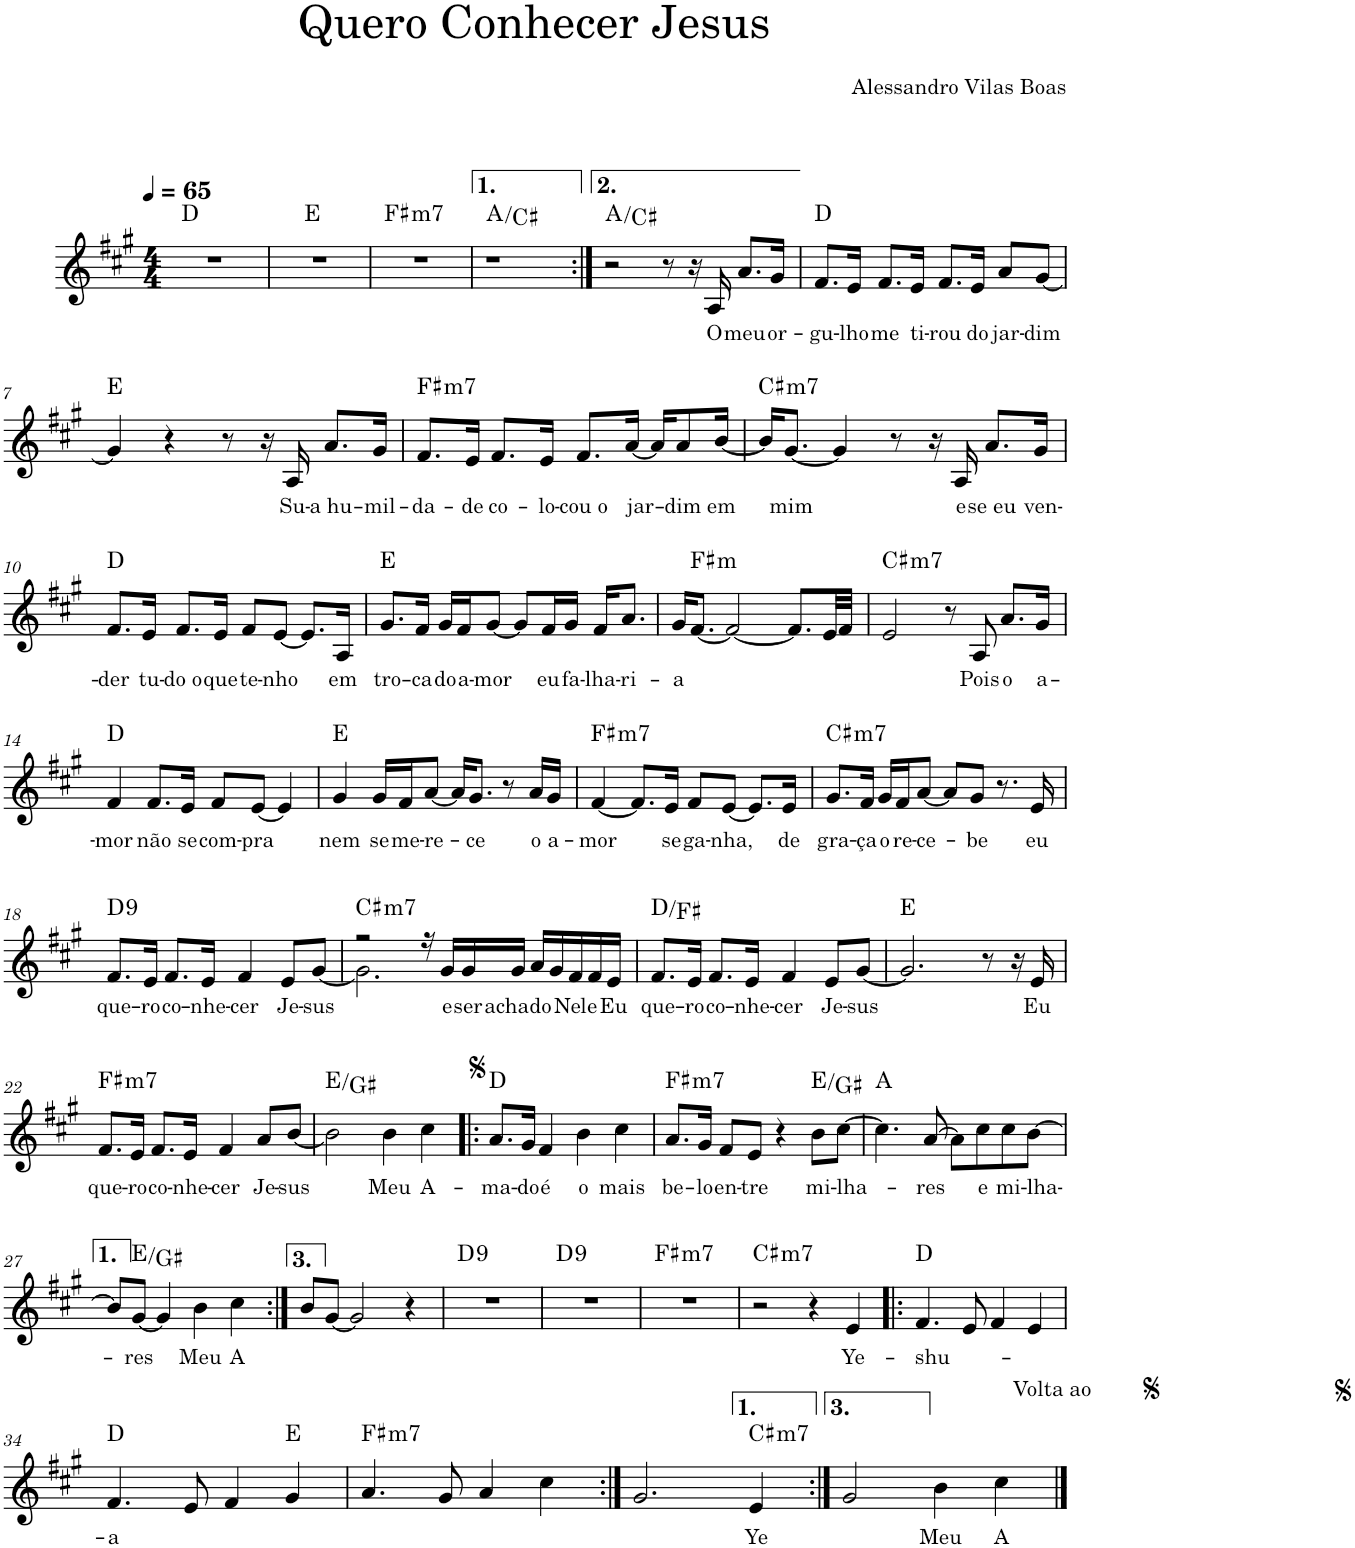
**kern	**text	**harte
*part1	*part1	*part1
*staff1	*staff1	*
*I"Piano	*	*
*I'Pno.	*	*
*clefG2	*	*
*k[f#c#g#]	*	*
*M4/4	*	*
*MM65	*	*
=1	=1	=1
1r	.	D:maj
=2	=2	=2
*^	*	*
1r	4ryy	.	.
.	2.ryy	.	E:maj
=3	=3	=3	=3
!	!	!	!LO:H:kt=m7
*v	*v	*	*
1r	.	F#:min7
=4	=4	=4
1r	.	A:maj/3
=5:|!	=5:|!	=5:|!
2r	.	A:maj/3
8r	.	.
16r	.	.
!	!LO:LY:b	!
16A/	O	.
!	!LO:LY:b	!
8.a/L	meu	.
!	!LO:LY:b	!
16g#/Jk	or-	.
=6	=6	=6
!	!LO:LY:b	!
8.f#/L	-gu-	D:maj
!	!LO:LY:b	!
16e/Jk	-lho	.
!	!LO:LY:b	!
8.f#/L	me	.
!	!LO:LY:b	!
16e/Jk	ti-	.
!	!LO:LY:b	!
8.f#/L	-rou	.
!	!LO:LY:b	!
16e/Jk	do	.
!	!LO:LY:b	!
8a/L	jar-	.
!	!LO:LY:b	!
[8g#/J	-dim	.
!!LO:LB:g=z
=7	=7	=7
4g#/]	.	E:maj
4r	.	.
8r	.	.
16r	.	.
!	!LO:LY:b	!
16A/	Su-	.
!	!LO:LY:b	!
8.a/L	-a hu-	.
!	!LO:LY:b	!
16g#/Jk	-mil-	.
=8	=8	=8
!	!LO:LY:b	!LO:H:kt=m7
8.f#/L	-da-	F#:min7
!	!LO:LY:b	!
16e/Jk	-de	.
!	!LO:LY:b	!
8.f#/L	co-	.
!	!LO:LY:b	!
16e/Jk	-lo-	.
!	!LO:LY:b	!
8.f#/L	-cou o	.
!	!LO:LY:b	!
[16a/Jk	jar-	.
16a/KL]	.	.
!	!LO:LY:b	!
8a/	-dim	.
!	!LO:LY:b	!
[16b/Jk	em	.
=9	=9	=9
!	!	!LO:H:kt=m7
16b/KL]	.	C#:min7
!	!LO:LY:b	!
[8.g#/J	mim	.
4g#/]	.	.
8r	.	.
16r	.	.
!	!LO:LY:b	!
16A/	e	.
!	!LO:LY:b	!
8.a/L	se eu	.
!	!LO:LY:b	!
16g#/Jk	ven-	.
!!LO:LB:g=z
=10	=10	=10
!	!LO:LY:b	!
8.f#/L	-der	D:maj
!	!LO:LY:b	!
16e/Jk	tu-	.
!	!LO:LY:b	!
8.f#/L	-do o	.
!	!LO:LY:b	!
16e/Jk	que	.
!	!LO:LY:b	!
8f#/L	te-	.
!	!LO:LY:b	!
[8e/J	-nho	.
8.e/L]	.	.
!	!LO:LY:b	!
16A/Jk	em	.
=11	=11	=11
!	!LO:LY:b	!
8.g#/L	tro-	E:maj
!	!LO:LY:b	!
16f#/Jk	-ca	.
!	!LO:LY:b	!
16g#/LL	do	.
!	!LO:LY:b	!
16f#/J	a-	.
!	!LO:LY:b	!
[8g#/J	-mor	.
8g#/L]	.	.
!	!LO:LY:b	!
16f#/L	eu	.
!	!LO:LY:b	!
16g#/JJ	fa-	.
!	!LO:LY:b	!
16f#/KL	-lha-	.
!	!LO:LY:b	!
8.a/J	-ri-	.
=12	=12	=12
!	!LO:LY:b	!
16g#/KL	-a	.
!	!	!LO:H:kt=m
[8.f#/J	.	F#:min
2f#/_	.	.
8.f#/L]	.	.
32e/LL	.	.
32f#/JJJ	.	.
=13	=13	=13
!	!	!LO:H:kt=m7
2e/	.	C#:min7
8r	.	.
!	!LO:LY:b	!
8A/	Pois	.
!	!LO:LY:b	!
8.a/L	o	.
!	!LO:LY:b	!
16g#/Jk	a-	.
!!LO:LB:g=z
=14	=14	=14
!	!LO:LY:b	!
4f#/	-mor	D:maj
!	!LO:LY:b	!
8.f#/L	não	.
!	!LO:LY:b	!
16e/Jk	se	.
!	!LO:LY:b	!
8f#/L	com-	.
!	!LO:LY:b	!
[8e/J	-pra	.
4e/]	.	.
=15	=15	=15
!	!LO:LY:b	!
4g#/	nem	E:maj
!	!LO:LY:b	!
16g#/LL	se	.
!	!LO:LY:b	!
16f#/J	me-	.
!	!LO:LY:b	!
[8a/J	-re-	.
16a/KL]	.	.
!	!LO:LY:b	!
8.g#/J	-ce	.
8r	.	.
!	!LO:LY:b	!
16a/LL	o	.
!	!LO:LY:b	!
16g#/JJ	a-	.
=16	=16	=16
!	!LO:LY:b	!LO:H:kt=m7
[4f#/	-mor	F#:min7
8.f#/L]	.	.
!	!LO:LY:b	!
16e/Jk	se	.
!	!LO:LY:b	!
8f#/L	ga-	.
!	!LO:LY:b	!
[8e/J	-nha,	.
8.e/L]	.	.
!	!LO:LY:b	!
16e/Jk	de	.
=17	=17	=17
!	!LO:LY:b	!LO:H:kt=m7
8.g#/L	gra-	C#:min7
!	!LO:LY:b	!
16f#/Jk	-ça	.
!	!LO:LY:b	!
16g#/LL	o	.
!	!LO:LY:b	!
16f#/J	re-	.
!	!LO:LY:b	!
[8a/J	-ce-	.
8a/L]	.	.
!	!LO:LY:b	!
8g#/J	-be	.
8.r	.	.
!	!LO:LY:b	!
16e/	eu	.
!!LO:LB:g=z
=18	=18	=18
!	!LO:LY:b	!LO:H:kt=9
8.f#/L	que-	D:9
!	!LO:LY:b	!
16e/Jk	-ro	.
!	!LO:LY:b	!
8.f#/L	co-	.
!	!LO:LY:b	!
16e/Jk	-nhe-	.
!	!LO:LY:b	!
4f#/	-cer	.
!	!LO:LY:b	!
8e/L	Je-	.
!	!LO:LY:b	!
[8g#/J	-sus	.
=19	=19	=19
*^	*	*
!	!	!	!LO:H:kt=m7
2r	2.g#\]	.	C#:min7
16r	.	.	.
!	!	!LO:LY:b	!
16g#/LL	.	e	.
!	!	!LO:LY:b	!
16g#/	.	ser	.
!	!	!LO:LY:b	!
16g#/JJ	.	achado	.
16a/LL	4ryy	.	.
16g#/	.	.	.
!	!	!LO:LY:b	!
16f#/	.	Nele	.
16f#/	.	.	.
!	!	!LO:LY:b	!
16e/JJ	16ryy	Eu	.
=20	=20	=20	=20
!	!	!LO:LY:b	!
*v	*v	*	*
8.f#/L	que-	D:maj/3
!	!LO:LY:b	!
16e/Jk	-ro	.
!	!LO:LY:b	!
8.f#/L	co-	.
!	!LO:LY:b	!
16e/Jk	-nhe-	.
!	!LO:LY:b	!
4f#/	-cer	.
!	!LO:LY:b	!
8e/L	Je-	.
!	!LO:LY:b	!
[8g#/J	-sus	.
=21	=21	=21
2.g#/]	.	E:maj
8r	.	.
16r	.	.
!	!LO:LY:b	!
16e/	Eu	.
!!LO:LB:g=z
=22	=22	=22
!	!LO:LY:b	!LO:H:kt=m7
8.f#/L	que-	F#:min7
!	!LO:LY:b	!
16e/Jk	-ro	.
!	!LO:LY:b	!
8.f#/L	co-	.
!	!LO:LY:b	!
16e/Jk	-nhe-	.
!	!LO:LY:b	!
4f#/	-cer	.
!	!LO:LY:b	!
8a/L	Je-	.
!	!LO:LY:b	!
[<8b/J	-sus	.
=23	=23	=23
2b\]	.	E:maj/3
!	!LO:LY:b	!
4b\	Meu	.
!	!LO:LY:b	!
4cc#\	A-	.
=24!|:	=24!|:	=24!|:
!	!LO:LY:b	!
8.a/L	-ma-	D:maj
!	!LO:LY:b	!
16g#/Jk	-do	.
!	!LO:LY:b	!
4f#/	é	.
!	!LO:LY:b	!
4b\	o	.
!	!LO:LY:b	!
4cc#\	mais	.
=25	=25	=25
!	!LO:LY:b	!LO:H:kt=m7
8.a/L	be-	F#:min7
!	!LO:LY:b	!
16g#/Jk	-lo	.
!	!LO:LY:b	!
8f#/L	en-	.
!	!LO:LY:b	!
8e/J	-tre	.
4r	.	.
!	!LO:LY:b	!
8b\L	mi-	E:maj/3
!	!LO:LY:b	!
[8cc#\J	-lha-	.
=26	=26	=26
4.cc#\]	.	A:maj
!	!LO:LY:b	!
[8a/	-res	.
8a\L]	.	.
!	!LO:LY:b	!
8cc#\	e	.
!	!LO:LY:b	!
8cc#\	mi-	.
!	!LO:LY:b	!
[8b\J	-lha-	.
!!LO:LB:g=z
=27	=27	=27
8b/L]	.	.
!	!LO:LY:b	!
[8g#/J	-res	E:maj/3
4g#/]	.	.
!	!LO:LY:b	!
4b\	Meu	.
!	!LO:LY:b	!
4cc#\	A	.
=28:|!	=28:|!	=28:|!
8b/L	.	.
[8g#/J	.	.
2g#/]	.	.
4r	.	.
=29	=29	=29
!	!	!LO:H:kt=9
1r	.	D:9
=30	=30	=30
!	!	!LO:H:kt=9
1r	.	D:9
=31	=31	=31
!	!	!LO:H:kt=m7
1r	.	F#:min7
=32	=32	=32
!	!	!LO:H:kt=m7
2r	.	C#:min7
4r	.	.
!	!LO:LY:b	!
4e/	Ye-	.
=33!|:	=33!|:	=33!|:
!	!LO:LY:b	!
4.f#/	-shu-	D:maj
8e/	.	.
4f#/	.	.
4e/	.	.
!!LO:LB:g=z
=34	=34	=34
!	!LO:LY:b	!
4.f#/	-a	D:maj
8e/	.	.
4f#/	.	.
4g#/	.	E:maj
=35	=35	=35
!	!	!LO:H:kt=m7
4.a/	.	F#:min7
8g#/	.	.
4a/	.	.
4cc#\	.	.
=36:|!	=36:|!	=36:|!
2.g#/	.	.
!	!LO:LY:b	!LO:H:kt=m7
4e/	Ye	C#:min7
=37:|!	=37:|!	=37:|!
2g#/	.	.
!LO:TX:a:t=Volta ao	!	!
!	!LO:LY:b	!
4b\	Meu	.
!	!LO:LY:b	!
4cc#\	A	.
==	==	==
*-	*-	*-
